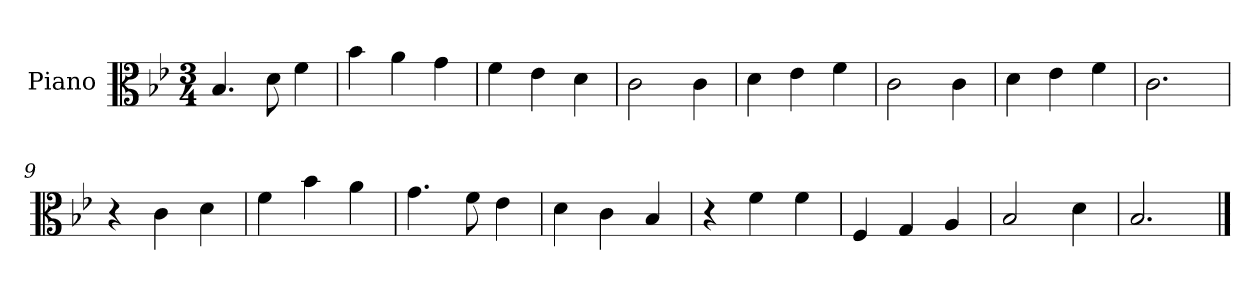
**kern
*part1
*staff1
*I"Piano
*I'Pno
*clefC3
*k[b-e-]
*B-:
*M3/4
=1
4.B-/
8d\
4f\
=2
4b-\
4a\
4g\
=3
4f\
4e-\
4d\
=4
2c\
4c\
=5
4d\
4e-\
4f\
=6
2c\
4c\
=7
4d\
4e-\
4f\
=8
2.c\
=9
4r
4c\
4d\
=10
4f\
4b-\
4a\
=11
4.g\
8f\
4e-\
=12
4d\
4c\
4B-/
=13
4r
4f\
4f\
=14
4F/
4G/
4A/
=15
2B-/
4d\
=16
2.B-/
==
*-
